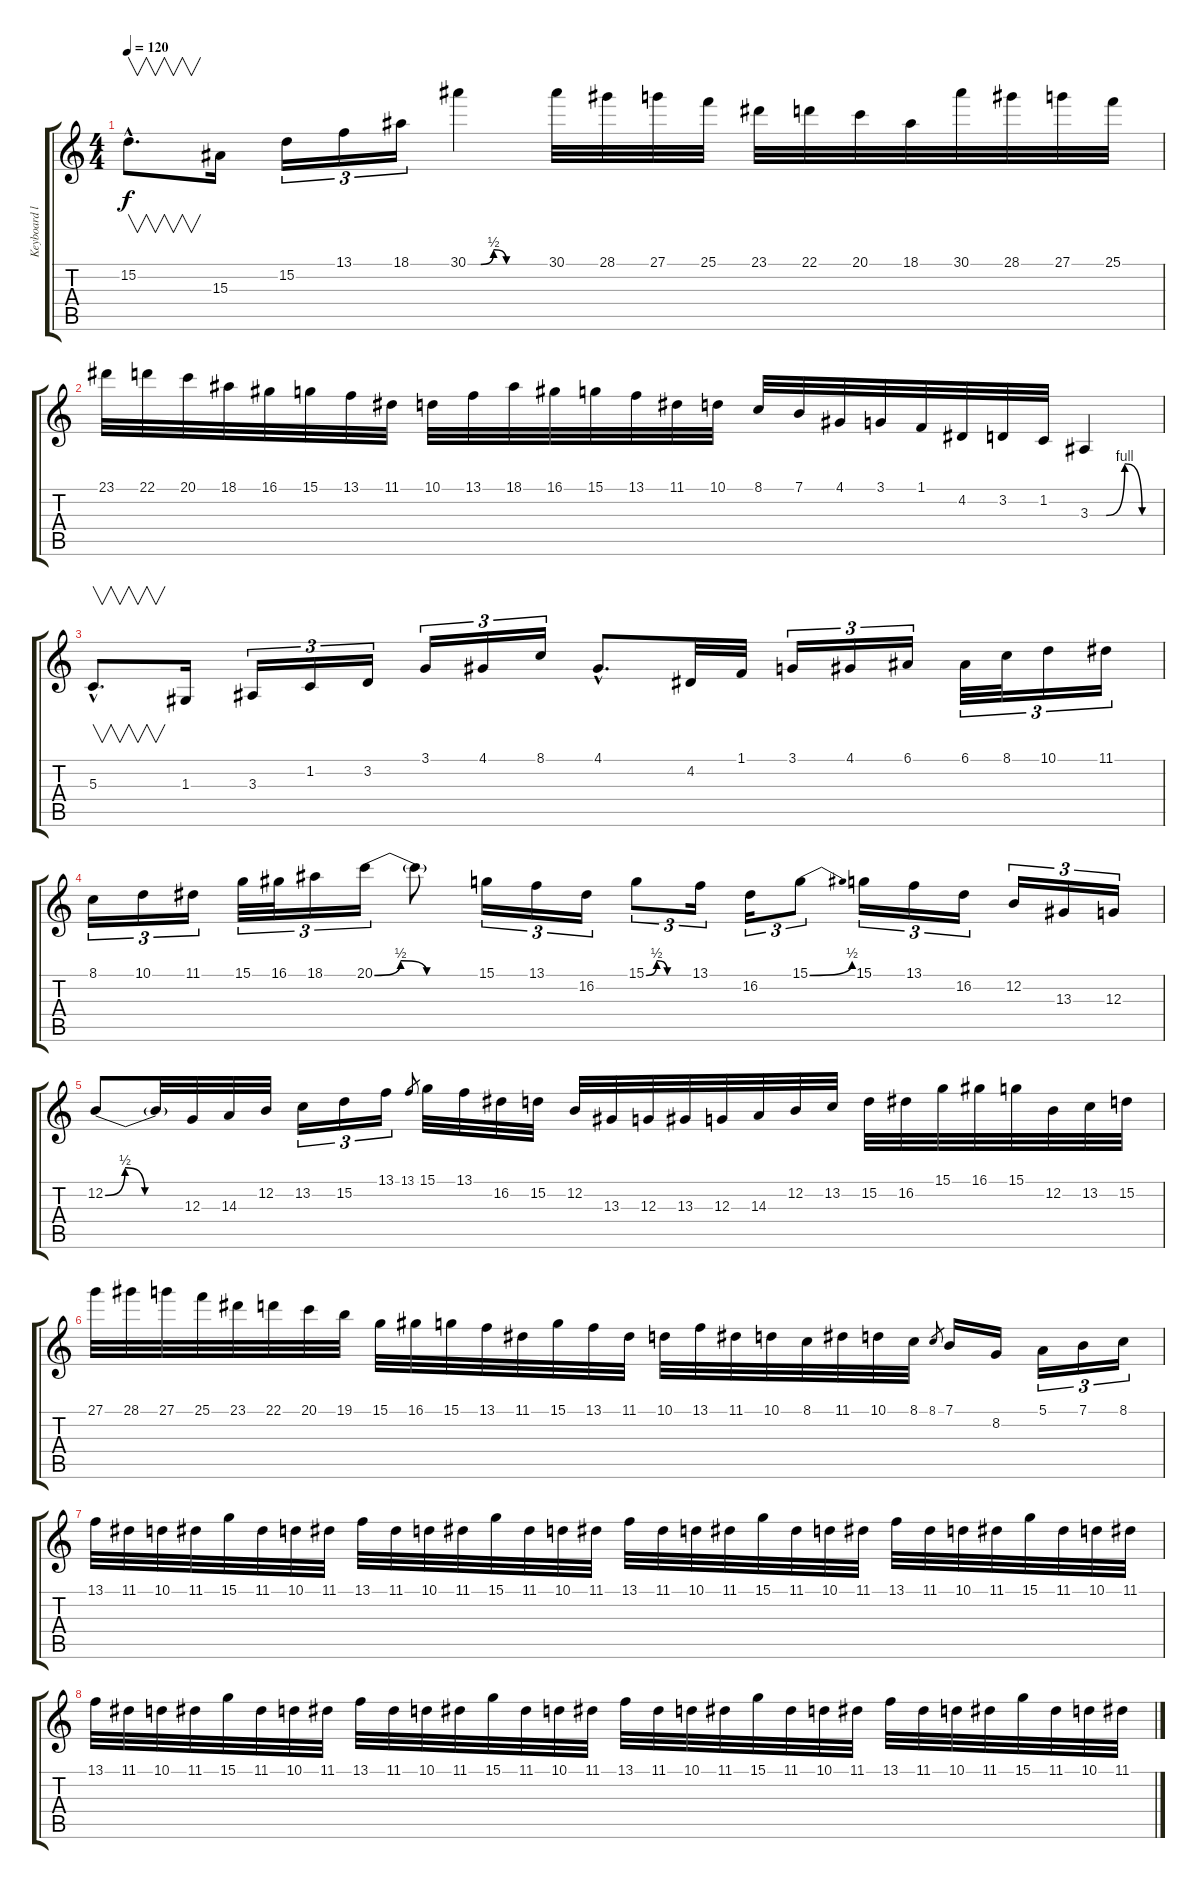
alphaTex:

\track ("Keyboard lead" "Keyboard l") {instrument lead1square}
\staff {score tabs}
\tuning (E4 B3 G3 D3 A2 E2) {hide}
\ts (4 4)
\tempo 120
\clef g2
\ks c
15.2{hac}.8{v d dy f} 15.3.16 15.2.16{tu (3 2)} 13.1.16{tu (3 2)} 18.1.16{tu (3 2)} 30.1{be (custom 0 0 10 0 20 2 30 0 60 0)}.4 30.1.32 28.1.32 27.1.32 25.1.32 23.1.32 22.1.32 20.1.32 18.1.32 30.1.32 28.1.32 27.1.32 25.1.32 |
23.1.32 22.1.32 20.1.32 18.1.32 16.1.32 15.1.32 13.1.32 11.1.32 10.1.32 13.1.32 18.1.32 16.1.32 15.1.32 13.1.32 11.1.32 10.1.32 8.1.32 7.1.32 4.1.32 3.1.32 1.1.32 4.2.32 3.2.32 1.2.32 3.3{be (custom 0 0 14 0 30 4 45 0 60 0)}.4 |
5.3{hac}.8{v d} 1.3.16 3.3.16{tu (3 2)} 1.2.16{tu (3 2)} 3.2.16{tu (3 2)} 3.1.16{tu (3 2)} 4.1.16{tu (3 2)} 8.1.16{tu (3 2)} 4.1{hac}.8{d} 4.2.32 1.1.32 3.1.16{tu (3 2)} 4.1.16{tu (3 2)} 6.1.16{tu (3 2)} 6.1.32{tu (3 2)} 8.1.32{tu (3 2)} 10.1.16{tu (3 2)} 11.1.16{tu (3 2)} |
8.1.16{tu (3 2)} 10.1.16{tu (3 2)} 11.1.16{tu (3 2)} 15.1.32{tu (3 2)} 16.1.32{tu (3 2)} 18.1.16{tu (3 2)} 20.1{be (custom 0 0 15 2 30 0 60 0)}.16{tu (3 2)} 20.1{t}.8 15.1.16{tu (3 2)} 13.1.16{tu (3 2)} 16.2.16{tu (3 2)} 15.1{be (custom 0 0 15 2 30 0 45 0 60 0)}.8{tu (3 2)} 13.1.16{tu (3 2)} 16.2.16{tu (3 2)} 15.1{be (bend 0 0 60 2)}.8{tu (3 2)} 15.1.16{tu (3 2)} 13.1.16{tu (3 2)} 16.2.16{tu (3 2)} 12.2.16{tu (3 2)} 13.3.16{tu (3 2)} 12.3.16{tu (3 2)} |
12.2{be (custom 0 0 15 2 30 0 45 0 60 0)}.8 12.2{t}.32 12.3.32 14.3.32 12.2.32 13.2.16{tu (3 2)} 15.2.16{tu (3 2)} 13.1.16{tu (3 2)} 13.1.8{gr} 15.1.32 13.1.32 16.2.32 15.2.32 12.2.32 13.3.32 12.3.32 13.3.32 12.3.32 14.3.32 12.2.32 13.2.32 15.2.32 16.2.32 15.1.32 16.1.32 15.1.32 12.2.32 13.2.32 15.2.32 |
27.1.32 28.1.32 27.1.32 25.1.32 23.1.32 22.1.32 20.1.32 19.1.32 15.1.32 16.1.32 15.1.32 13.1.32 11.1.32 15.1.32 13.1.32 11.1.32 10.1.32 13.1.32 11.1.32 10.1.32 8.1.32 11.1.32 10.1.32 8.1.32 8.1.8{gr} 7.1.16 8.2.16 5.1.16{tu (3 2)} 7.1.16{tu (3 2)} 8.1.16{tu (3 2)} |
13.1.32{volume 16 instrument lead1square} 11.1.32 10.1.32 11.1.32 15.1.32 11.1.32 10.1.32 11.1.32 13.1.32 11.1.32 10.1.32 11.1.32 15.1.32 11.1.32 10.1.32 11.1.32 13.1.32 11.1.32 10.1.32 11.1.32 15.1.32 11.1.32 10.1.32 11.1.32 13.1.32 11.1.32 10.1.32 11.1.32 15.1.32 11.1.32 10.1.32 11.1.32 |
13.1.32 11.1.32 10.1.32 11.1.32 15.1.32 11.1.32 10.1.32 11.1.32 13.1.32 11.1.32 10.1.32 11.1.32 15.1.32 11.1.32 10.1.32 11.1.32 13.1.32 11.1.32 10.1.32 11.1.32 15.1.32 11.1.32 10.1.32 11.1.32 13.1.32 11.1.32 10.1.32 11.1.32 15.1.32 11.1.32 10.1.32 11.1.32
